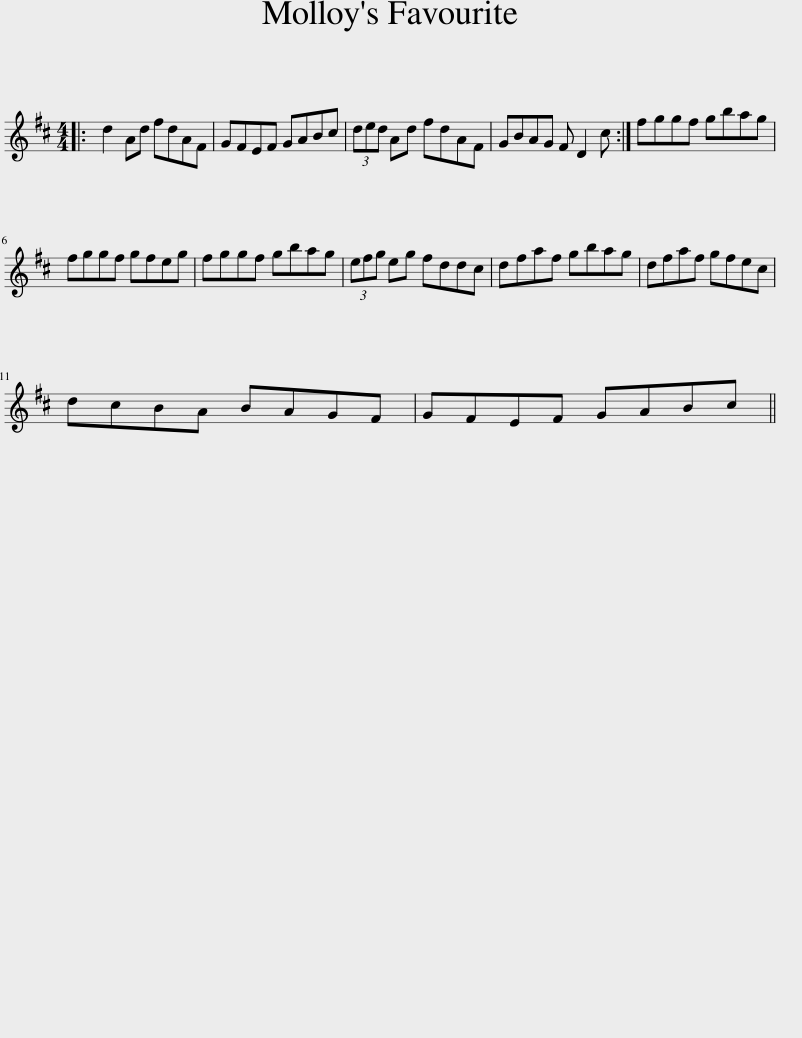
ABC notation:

X:1
L:1/8
M:4/4
I:linebreak $
K:D
V:1 treble
V:1
|: d2 Ad fdAF | GFEF GABc | (3ded Ad fdAF | GBAG F D2 c :| fggf gbag |$ %5
 fggf gfeg | fggf gbag | (3efg eg fddc | dfaf gbag | dfaf gfec |$ %10
 dcBA BAGF | GFEF GABc || %12
